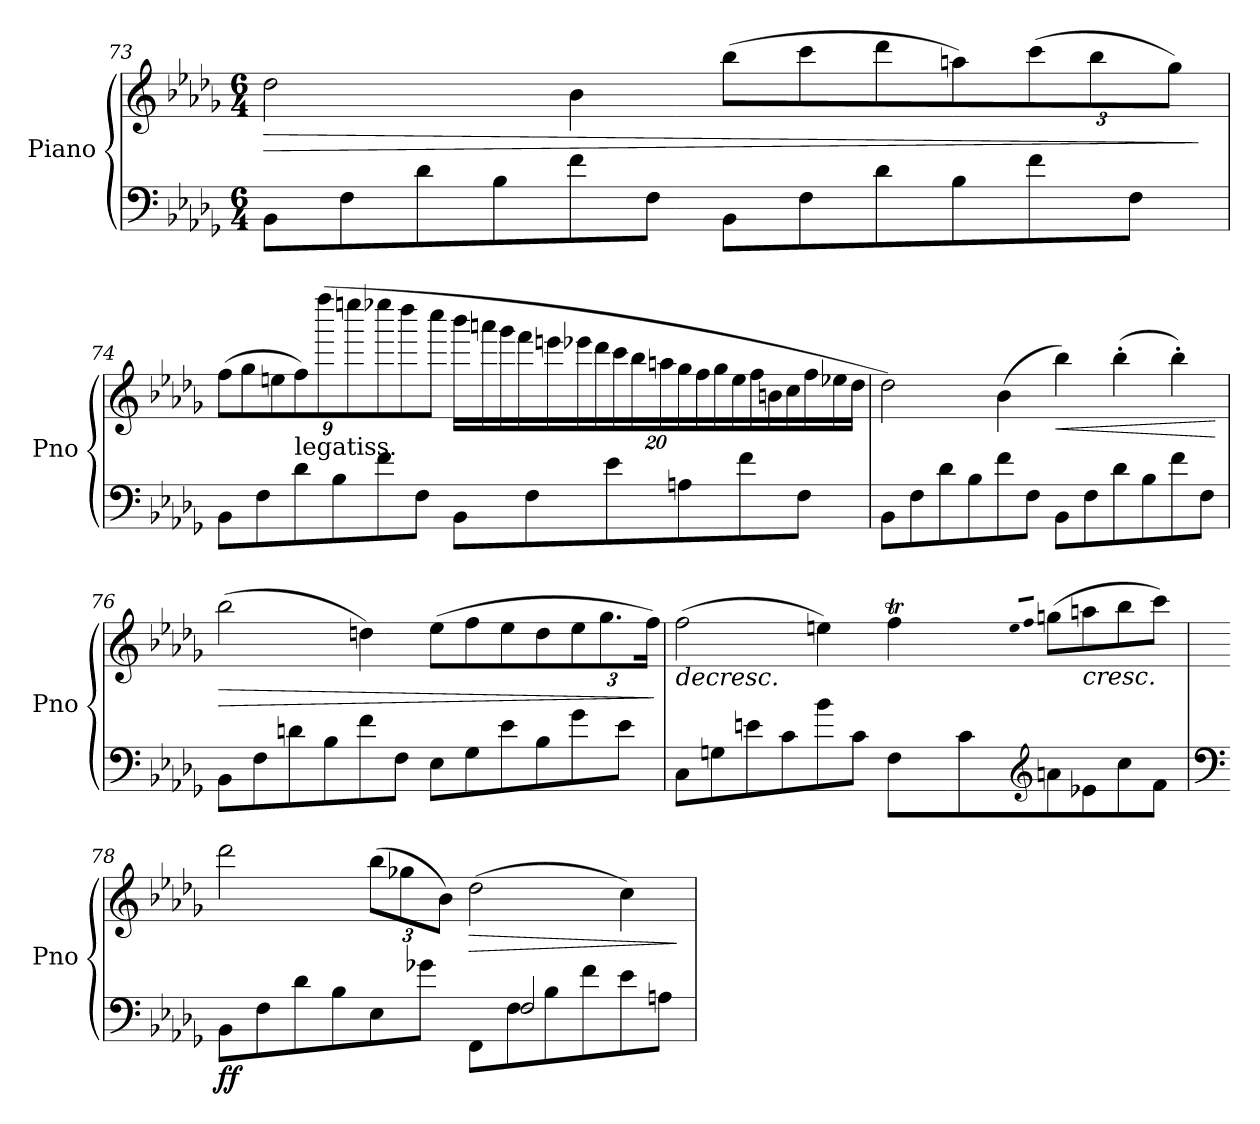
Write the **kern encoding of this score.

**kern	**kern	**dynam
*part1	*part1	*part1
*staff2	*staff1	*staff1/2
*I"Piano	*	*
*I'Pno	*	*
*clefF4	*clefG2	*
*k[b-e-a-d-g-]	*k[b-e-a-d-g-]	*
*D-:	*D-:	*
*M6/4	*M6/4	*
=73	=73	=73
!	!	!LO:HP:b
8BB-\L	2dd-\	>
8F\	.	.
8d-\	.	.
8B-\	.	.
8f\	4b-\	.
8F\J	.	.
8BB-\L	(>8bb-\L	.
8F\	8ccc\	.
8d-\	8ddd-\	.
8B-\	8aan\)	.
*	*Xbrackettup	*
8f\	(>12ccc\	.
.	12bb-\	.
8F\J	.	.
.	12gg-\J)	.
.	.	]
!!LO:PB:g=z
=74	=74	=74
8BB-\L	(>12ff\L	.
.	12gg-\	.
8F\	.	.
.	12een\	.
!	!LO:TX:b:t=legatiss.	!
8d-\	12ff\)	.
.	(>12ffff\	.
8B-\	.	.
.	12eeeen\	.
8f\	12eeee-X\	.
.	12dddd-\	.
8F\J	.	.
.	12cccc\J	.
8BB-\L	80%3bbb-\L	.
.	80%3aaan\	.
.	80%3ggg-\	.
.	80%3fff\	.
8F\	.	.
.	80%3eeen\	.
.	80%3eee-X\	.
.	80%3ddd-\	.
8e-\	.	.
.	80%3ccc\	.
.	80%3bb-\	.
.	80%3aan\	.
8An\	80%3gg-\	.
.	80%3ff\	.
.	80%3gg-\	.
.	80%3ee\	.
8f\	.	.
.	80%3ff\	.
.	80%3bn\	.
.	80%3cc\	.
8F\J	.	.
.	80%3ff\	.
.	80%3ee-X\	.
.	80%3dd-\J	.
!!LO:LB:g=z
=75	=75	=75
8BB-\L	2dd-\)	.
8F\	.	.
8d-\	.	.
8B-\	.	.
8f\	(>4b-\	.
8F\J	.	.
!	!	!LO:HP:b
8BB-\L	4bb-\)	<
8F\	.	.
8d-\	(>4bb-'\	.
8B-\	.	.
8f\	4bb-'\)	.
8F\J	.	.
.	.	[
!!LO:LB:g=z
=76	=76	=76
!	!	!LO:HP:b
8BB-\L	(>2bb-\	>
8F\	.	.
8dn\	.	.
8B-\	.	.
8f\	4ddn\)	.
8F\J	.	.
8E-\L	(>8ee-\L	.
8G-\	8ff\	.
8e-\	8ee-\	.
8B-\	8dd\	.
8g-\	12ee-\	.
.	12.gg-\	.
8e-\J	.	.
.	24ff\Jk)	.
.	.	]
=77	=77	=77
!	!	!LO:HP:b
*	*^	*
8C\L	(>2ff\	2.ryy	>
8Gn\	.	.	.
8en\	.	.	.
8c\	.	.	.
8b-\	4een\)	.	.
8c\J	.	.	.
8F\L	4fft\	32ffLLLyy	.
.	.	32gg-yy	.
.	.	32ffyy	.
.	.	32gg-yy	.
8c\	.	32ffyy	.
.	.	32gg-Jyy	.
.	.	16ffJJyy	.
*clefG2	*	*	*
.	qeeLL	.	.
.	qffJJ	.	.
!	!	!	!LO:DY:b=2
!	!	!	!LO:DY:n=1:a
8an\	(>8ggn\L	2ryy	mp mp
!	!	!	!LO:HP:b
8e-X\	8aan\	.	<
!	!	!	!LO:DY:n=2:b=2
!	!	!	!LO:DY:n=3:a
8cc\	8bb-\	.	mf mf
8f\J	8ccc\J)	.	.
*	*v	*v	*
.	.	] [
!!LO:LB:g=z
=78	=78	=78
*clefF4	*	*
*^	*	*
!	!	!	!LO:DY:b=2
!	!	!	!LO:DY:n=1:b
8BB-\L	2..ryy	2ddd-\	f f
8F\	.	.	.
8d-\	.	.	.
8B-\	.	.	.
8E-\	.	(>12bb-\L	.
.	.	12gg-X\	.
8g-X\J	.	.	.
.	.	12b-\J)	.
!	!	!	!LO:HP:b
8FF\L	.	(>2dd-\	>
8F\	2F/	.	.
8B-\	.	.	.
8f\	.	.	.
8e-\	.	4cc\)	.
8An\J	8ryy	.	.
*v	*v	*	*
.	.	]
=	=	=
*-	*-	*-
